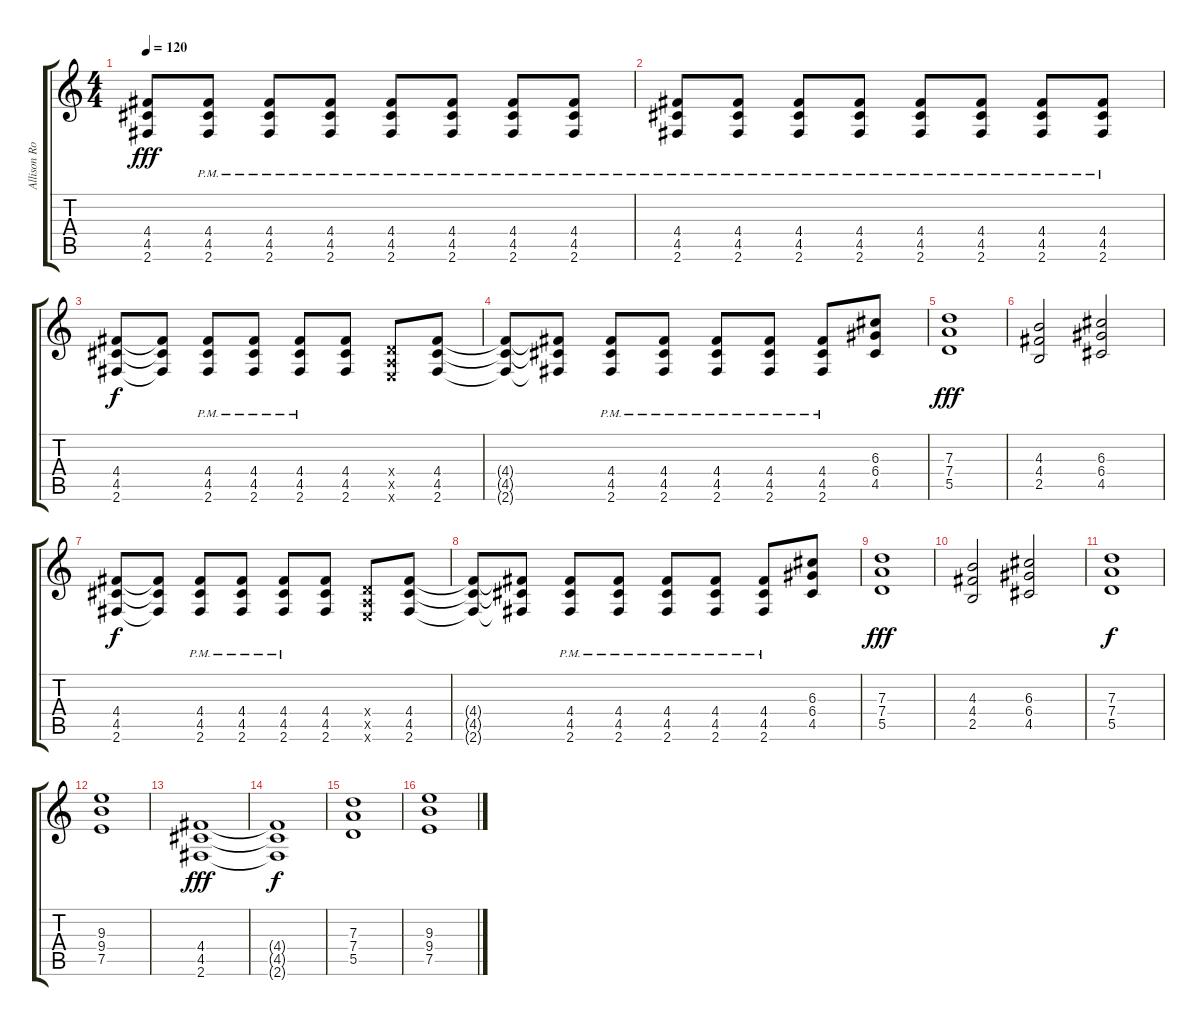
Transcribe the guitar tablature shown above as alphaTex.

\track ("Allison Robertson (Rythm)" "Allison Ro") {instrument overdrivenguitar}
\staff {score tabs}
\tuning (E4 B3 G3 D3 A2 E2) {hide}
\ts (4 4)
\tempo 120
\clef g2
\ks c
(4.4 4.5 2.6).8{dy fff} (4.4{pm} 4.5{pm} 2.6{pm}).8 (4.4{pm} 4.5{pm} 2.6{pm}).8 (4.4{pm} 4.5{pm} 2.6{pm}).8 (4.4{pm} 4.5{pm} 2.6{pm}).8 (4.4{pm} 4.5{pm} 2.6{pm}).8 (4.4{pm} 4.5{pm} 2.6{pm}).8 (4.4{pm} 4.5{pm} 2.6{pm}).8 |
(4.4{pm} 4.5{pm} 2.6{pm}).8 (4.4{pm} 4.5{pm} 2.6{pm}).8 (4.4{pm} 4.5{pm} 2.6{pm}).8 (4.4{pm} 4.5{pm} 2.6{pm}).8 (4.4{pm} 4.5{pm} 2.6{pm}).8 (4.4{pm} 4.5{pm} 2.6{pm}).8 (4.4{pm} 4.5{pm} 2.6{pm}).8 (4.4{pm} 4.5{pm} 2.6{pm}).8 |
(4.4 4.5 2.6).8{dy f} (4.4{t} 4.5{t} 2.6{t}).8 (4.4{pm} 4.5{pm} 2.6{pm}).8 (4.4{pm} 4.5{pm} 2.6{pm}).8 (4.4{pm} 4.5{pm} 2.6{pm}).8 (4.4 4.5 2.6).8 (0.4{x} 0.5{x} 0.6{x}).8 (4.4 4.5 2.6).8 |
(4.4{t} 4.5{t} 2.6{t}).8 (4.4{t} 4.5{t} 2.6{t}).8 (4.4{pm} 4.5{pm} 2.6{pm}).8 (4.4{pm} 4.5{pm} 2.6{pm}).8 (4.4{pm} 4.5{pm} 2.6{pm}).8 (4.4 4.5 2.6{pm}).8 (4.4 4.5 2.6{pm}).8 (6.3 6.4 4.5).8 |
(7.3 7.4 5.5).1{dy fff} |
(4.3 4.4 2.5).2 (6.3 6.4 4.5).2 |
(4.4 4.5 2.6).8{dy f} (4.4{t} 4.5{t} 2.6{t}).8 (4.4{pm} 4.5{pm} 2.6{pm}).8 (4.4{pm} 4.5{pm} 2.6{pm}).8 (4.4{pm} 4.5{pm} 2.6{pm}).8 (4.4 4.5 2.6).8 (0.4{x} 0.5{x} 0.6{x}).8 (4.4 4.5 2.6).8 |
(4.4{t} 4.5{t} 2.6{t}).8 (4.4{t} 4.5{t} 2.6{t}).8 (4.4{pm} 4.5{pm} 2.6{pm}).8 (4.4{pm} 4.5{pm} 2.6{pm}).8 (4.4{pm} 4.5{pm} 2.6{pm}).8 (4.4 4.5 2.6{pm}).8 (4.4 4.5 2.6{pm}).8 (6.3 6.4 4.5).8 |
(7.3 7.4 5.5).1{dy fff} |
(4.3 4.4 2.5).2 (6.3 6.4 4.5).2 |
(7.3 7.4 5.5).1{dy f} |
(9.3 9.4 7.5).1 |
(4.4 4.5 2.6).1{dy fff} |
(4.4{t} 4.5{t} 2.6{t}).1{dy f} |
(7.3 7.4 5.5).1 |
(9.3 9.4 7.5).1
